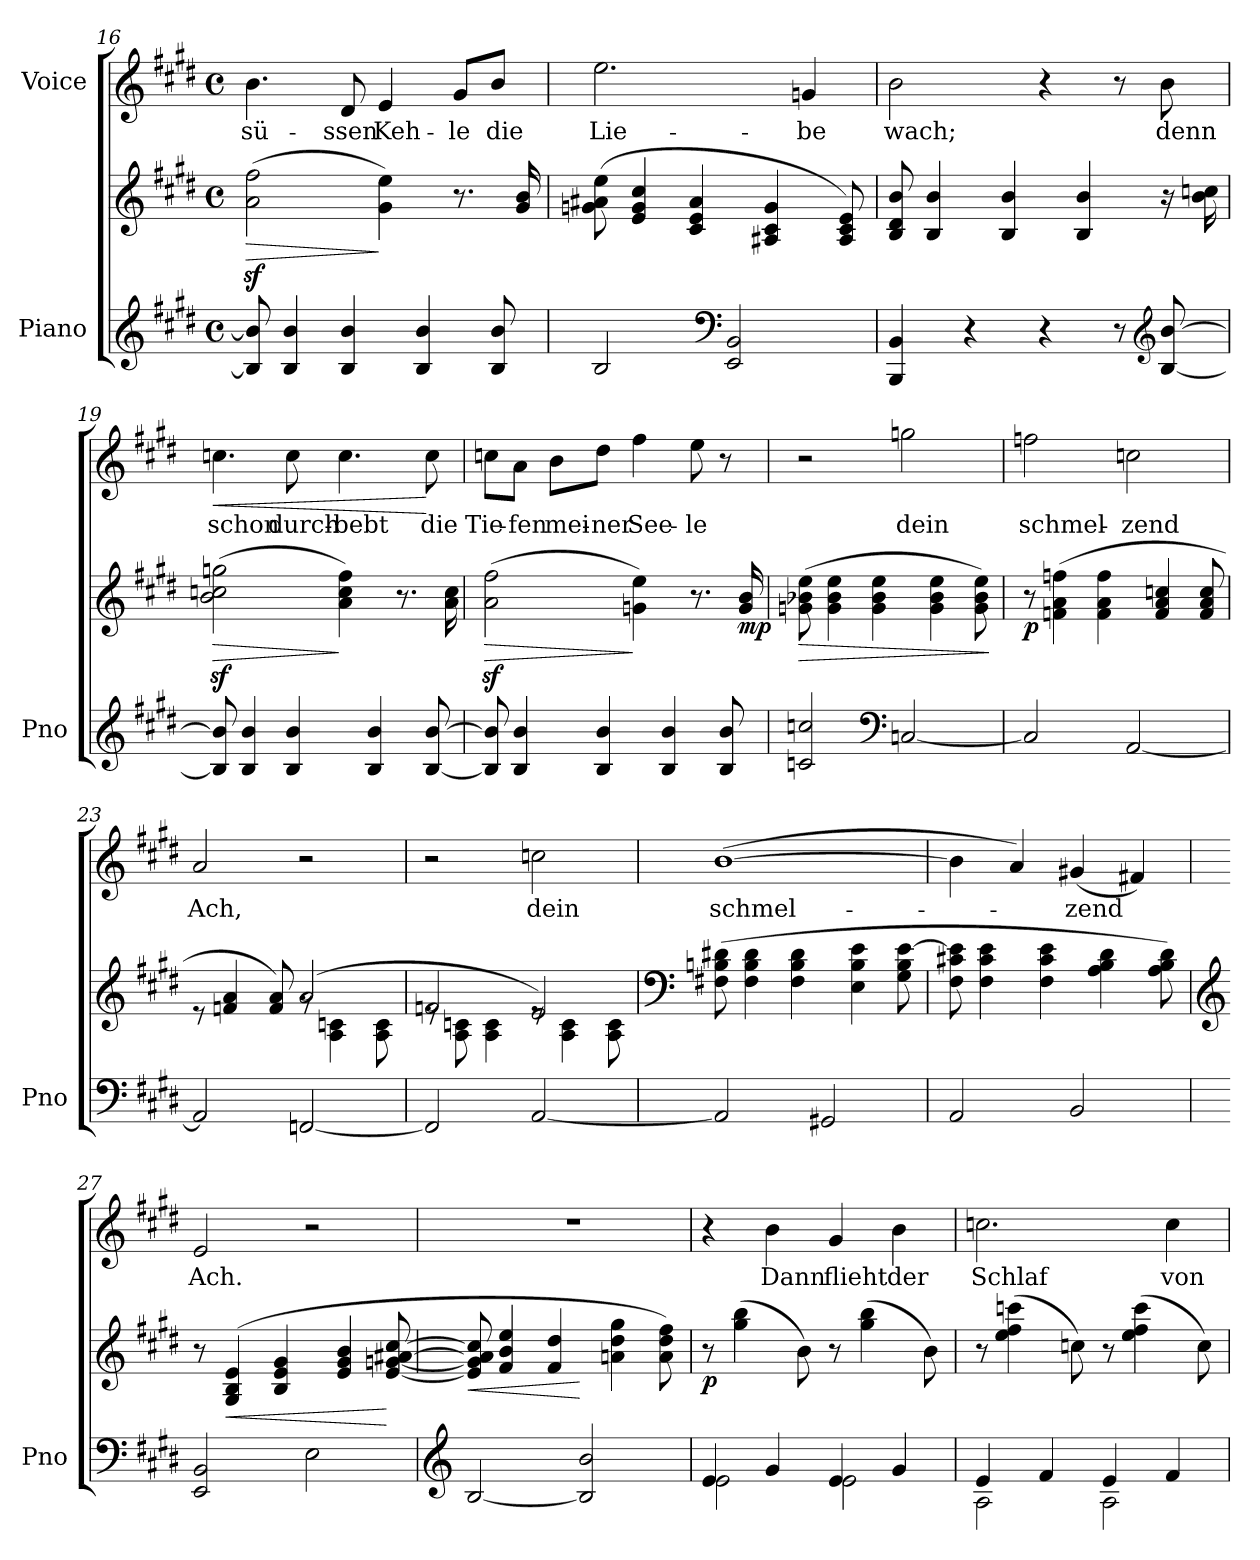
**kern	**kern	**dynam	**kern	**text	**dynam
*part2	*part2	*part2	*part1	*part1	*part1
*staff3	*staff2	*staff2/3	*staff1	*staff1	*staff1
*I"Piano	*	*	*I"Voice	*	*
*I'Pno	*	*	*	*	*
*clefG2	*clefG2	*	*clefG2	*	*
*k[f#c#g#d#]	*k[f#c#g#d#]	*	*k[f#c#g#d#]	*	*
*M4/4	*M4/4	*	*M4/4	*	*
*met(c)	*met(c)	*	*met(c)	*	*
=16	=16	=16	=16	=16	=16
!	!	!LO:HP:b	!	!LO:LY:b	!
8B/] 8b/]	(2a\z< 2ff#\z<	>	4.b\	sü-	.
4B/ 4b/	.	.	.	.	.
!	!	!	!	!LO:LY:b	!
4B/ 4b/	.	.	8d#/	-ssen	.
!	!	!	!	!LO:LY:b	!
.	4g#\ 4ee\)	]	4e/	Keh-	.
4B/ 4b/	.	.	.	.	.
!	!	!	!	!LO:LY:b	!
.	8.r	.	8g#/L	-le	.
!	!	!	!	!LO:LY:b	!
8B/ 8b/	.	.	8b/J	die	.
.	16g#/ 16b/	.	.	.	.
=17	=17	=17	=17	=17	=17
!	!	!	!	!LO:LY:b	!
2B/	(8gn\ 8a#X\ 8ee\	.	2.ee\	Lie-	.
.	4e/ 4g/ 4cc#/	.	.	.	.
.	4c#/ 4e/ 4a#/	.	.	.	.
*clefF4	*	*	*	*	*
2EE/ 2BB/	.	.	.	.	.
.	4A#X/ 4c#/ 4g/	.	.	.	.
!	!	!	!	!LO:LY:b	!
.	.	.	4gn/	-be	.
.	8A#/ 8c#/ 8e/)	.	.	.	.
!!LO:LB:g=z
=18	=18	=18	=18	=18	=18
!	!	!	!	!LO:LY:b	!
4BBB/ 4BB/	8B/ 8d#/ 8b/	.	2b\	wach;	.
.	4B/ 4b/	.	.	.	.
4r	.	.	.	.	.
.	4B/ 4b/	.	.	.	.
4r	.	.	4r	.	.
.	4B/ 4b/	.	.	.	.
8r	.	.	8r	.	.
*clefG2	*	*	*	*	*
!	!	!	!	!LO:LY:b	!
[8B/ [8b/	16r	.	8b\	denn	.
.	16b\ 16ccn\	.	.	.	.
=19	=19	=19	=19	=19	=19
!	!	!LO:HP:b	!	!LO:LY:b	!LO:HP:b
8B/] 8b/]	(2b\z< 2ccn\z< 2ggn\z<	>	4.ccn\	schon	<
4B/ 4b/	.	.	.	.	.
!	!	!	!	!LO:LY:b	!
4B/ 4b/	.	.	8cc\	durch-	.
!	!	!	!	!LO:LY:b	!
.	4a\ 4cc\ 4ff#\)	]	4.cc\	-bebt	.
4B/ 4b/	.	.	.	.	.
.	8.r	.	.	.	.
!	!	!	!	!LO:LY:b	!
[8B/ [8b/	.	.	8cc\	die	[
.	16a\ 16cc\	.	.	.	.
=20	=20	=20	=20	=20	=20
!	!	!LO:HP:b	!	!LO:LY:b	!
8B/] 8b/]	(2a\z< 2ff#\z<	>	8ccn\L	Tie-	.
!	!	!	!	!LO:LY:b	!
4B/ 4b/	.	.	8a\J	-fen	.
!	!	!	!	!LO:LY:b	!
.	.	.	8b\L	mei-	.
!	!	!	!	!LO:LY:b	!
4B/ 4b/	.	.	8dd#\J	-ner	.
!	!	!	!	!LO:LY:b	!
.	4gn\ 4ee\)	]	4ff#\	See-	.
4B/ 4b/	.	.	.	.	.
!	!	!	!	!LO:LY:b	!
.	8.r	.	8ee\	-le	.
8B/ 8b/	.	.	8r	.	.
!	!	!LO:DY:b	!	!	!
.	16g/ 16b/	mp	.	.	.
!!LO:LB:g=z
=21	=21	=21	=21	=21	=21
!	!	!LO:HP:b	!	!	!
2cn/ 2ccn/	(8gn\ 8b-X\ 8ee\	>	2r	.	.
.	4g\ 4b-\ 4ee\	.	.	.	.
.	4g\ 4b-\ 4ee\	.	.	.	.
*clefF4	*	*	*	*	*
!	!	!	!	!LO:LY:b	!
[2Cn/	.	.	2ggn\	dein	.
.	4g\ 4b-\ 4ee\	.	.	.	.
.	8g\ 8b-\ 8ee\)	.	.	.	.
.	.	]	.	.	.
=22	=22	=22	=22	=22	=22
!	!	!LO:DY:b	!	!LO:LY:b	!
2C/]	8r	p	2ffn\	schmel-	.
.	(4fn\ 4a\ 4ffn\	.	.	.	.
.	4f\ 4a\ 4ff\	.	.	.	.
!	!	!	!	!LO:LY:b	!
[2AA/	.	.	2ccn\	-zend	.
.	4f/ 4a/ 4ccn/	.	.	.	.
.	8f/ 8a/ 8cc/	.	.	.	.
=23	=23	=23	=23	=23	=23
*	*^	*	*	*	*
!	!	!	!	!	!LO:LY:b	!
2AA/]	8re	2rgyy	.	2a/	Ach,	.
.	4fn/ 4a/	.	.	.	.	.
.	8f/ 8a/)	.	.	.	.	.
[2FFn/	(2a/	8rg	.	2r	.	.
.	.	4A\ 4cn\	.	.	.	.
.	.	8A\ 8c\	.	.	.	.
=24	=24	=24	=24	=24	=24	=24
2FF/]	2fn/	8re	.	2r	.	.
.	.	8A\ 8cn\	.	.	.	.
.	.	4A\ 4c\	.	.	.	.
!	!	!	!	!	!LO:LY:b	!
[2AA/	2e/)	8re	.	2ccn\	dein	.
.	.	4A\ 4c\	.	.	.	.
.	.	8A\ 8c\	.	.	.	.
*	*v	*v	*	*	*	*
!!LO:LB:g=z
=25	=25	=25	=25	=25	=25
*	*clefF4	*	*	*	*
*	*^	*	*	*	*
!	!	!	!	!	!LO:LY:b	!
*	*v	*v	*	*	*	*
2AA/]	(8F#X\ 8Bn\ 8d#X\	.	([1b	schmel-	.
.	4F#\ 4B\ 4d#\	.	.	.	.
.	4F#\ 4B\ 4d#\	.	.	.	.
2GG#X/	.	.	.	.	.
.	4E\ 4B\ 4e\	.	.	.	.
.	8G#\ 8B\ [8e\	.	.	.	.
=26	=26	=26	=26	=26	=26
2AA/	8F#\ 8c#X\ 8e\]	.	4b\]	.	.
.	4F#\ 4c#\ 4e\	.	.	.	.
.	.	.	4a/)	.	.
.	4F#\ 4c#\ 4e\	.	.	.	.
!	!	!	!	!LO:LY:b	!
2BB/	.	.	(4g#X/	-zend	.
.	4A\ 4B\ 4d#\	.	.	.	.
.	.	.	4f#X/)	.	.
.	8A\ 8B\ 8d#\)	.	.	.	.
=27	=27	=27	=27	=27	=27
*	*clefG2	*	*	*	*
!	!	!	!	!LO:LY:b	!
2EE/ 2BB/	8r	.	2e/	Ach.	.
!	!	!LO:HP:b	!	!	!
.	(4G#/ 4B/ 4e/	<	.	.	.
.	4B/ 4e/ 4g#/	.	.	.	.
2E\	.	.	2r	.	.
.	4e/ 4g#/ 4b/	.	.	.	.
.	[8e/ [8gn/ [8a#X/ [8cc#/	[	.	.	.
=28	=28	=28	=28	=28	=28
*clefG2	*	*	*	*	*
!	!	!LO:HP:b	!	!	!
*	*^	*	*	*	*
[2B/	8e/] 8g/] 8a#/] 8cc#/]	2rAyy	<	1r	.	.
.	4f#/ 4b/ 4ee/	.	.	.	.	.
.	4f#/ 4dd#/	.	.	.	.	.
2B/] 2b/	.	2rcyy	[	.	.	.
.	4an\ 4dd#\ 4gg#\	.	.	.	.	.
.	8a\ 8dd#\ 8ff#\)	.	.	.	.	.
*	*v	*v	*	*	*	*
!!LO:PB:g=z
=29	=29	=29	=29	=29	=29
*^	*	*	*	*	*
!	!	!	!LO:DY:b	!	!	!
4e/	2e\	8r	p	4r	.	.
.	.	(4gg#\ 4bb\	.	.	.	.
!	!	!	!	!	!LO:LY:b	!
4g#/	.	.	.	4b\	Dann	.
.	.	8b\)	.	.	.	.
!	!	!	!	!	!LO:LY:b	!
4e/	2e\	8r	.	4g#/	flieht	.
.	.	(4gg#\ 4bb\	.	.	.	.
!	!	!	!	!	!LO:LY:b	!
4g#/	.	.	.	4b\	der	.
.	.	8b\)	.	.	.	.
=30	=30	=30	=30	=30	=30	=30
!	!	!	!	!	!LO:LY:b	!
4e/	2A\	8r	.	2.ccn\	Schlaf	.
.	.	(4ee\ 4ff#\ 4cccn\	.	.	.	.
4f#/	.	.	.	.	.	.
.	.	8ccn\)	.	.	.	.
4e/	2A\	8r	.	.	.	.
.	.	(4ee\ 4ff#\ 4ccc\	.	.	.	.
!	!	!	!	!	!LO:LY:b	!
4f#/	.	.	.	4cc\	von	.
.	.	8cc\)	.	.	.	.
*v	*v	*	*	*	*	*
=	=	=	=	=	=
*-	*-	*-	*-	*-	*-
